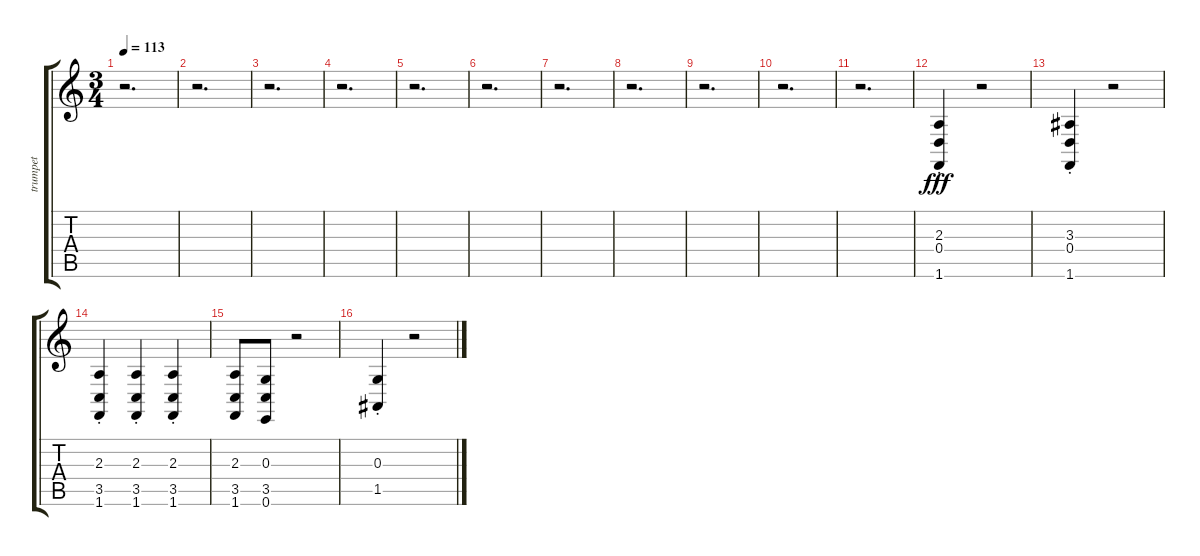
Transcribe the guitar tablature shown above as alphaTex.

\track ("trumpet" "trumpet") {instrument trumpet}
\staff {score tabs}
\tuning (E4 B3 G3 D3 A2 E2) {hide}
\ts (3 4)
\tempo 113
\clef g2
\ks c
r.2{d dy fff} |
r.2{d} |
r.2{d} |
r.2{d} |
r.2{d} |
r.2{d} |
r.2{d} |
r.2{d} |
r.2{d} |
r.2{d} |
r.2{d} |
(2.3{st} 0.4{st} 1.6{st}).4 r.2 |
(3.3{st} 0.4{st} 1.6{st}).4 r.2 |
(2.3{st} 3.5{st} 1.6{st}).4 (2.3{st} 3.5{st} 1.6{st}).4 (2.3{st} 3.5{st} 1.6{st}).4 |
(2.3 3.5 1.6).8 (0.3 3.5 0.6).8 r.2 |
(0.3{st} 1.5{st}).4 r.2
